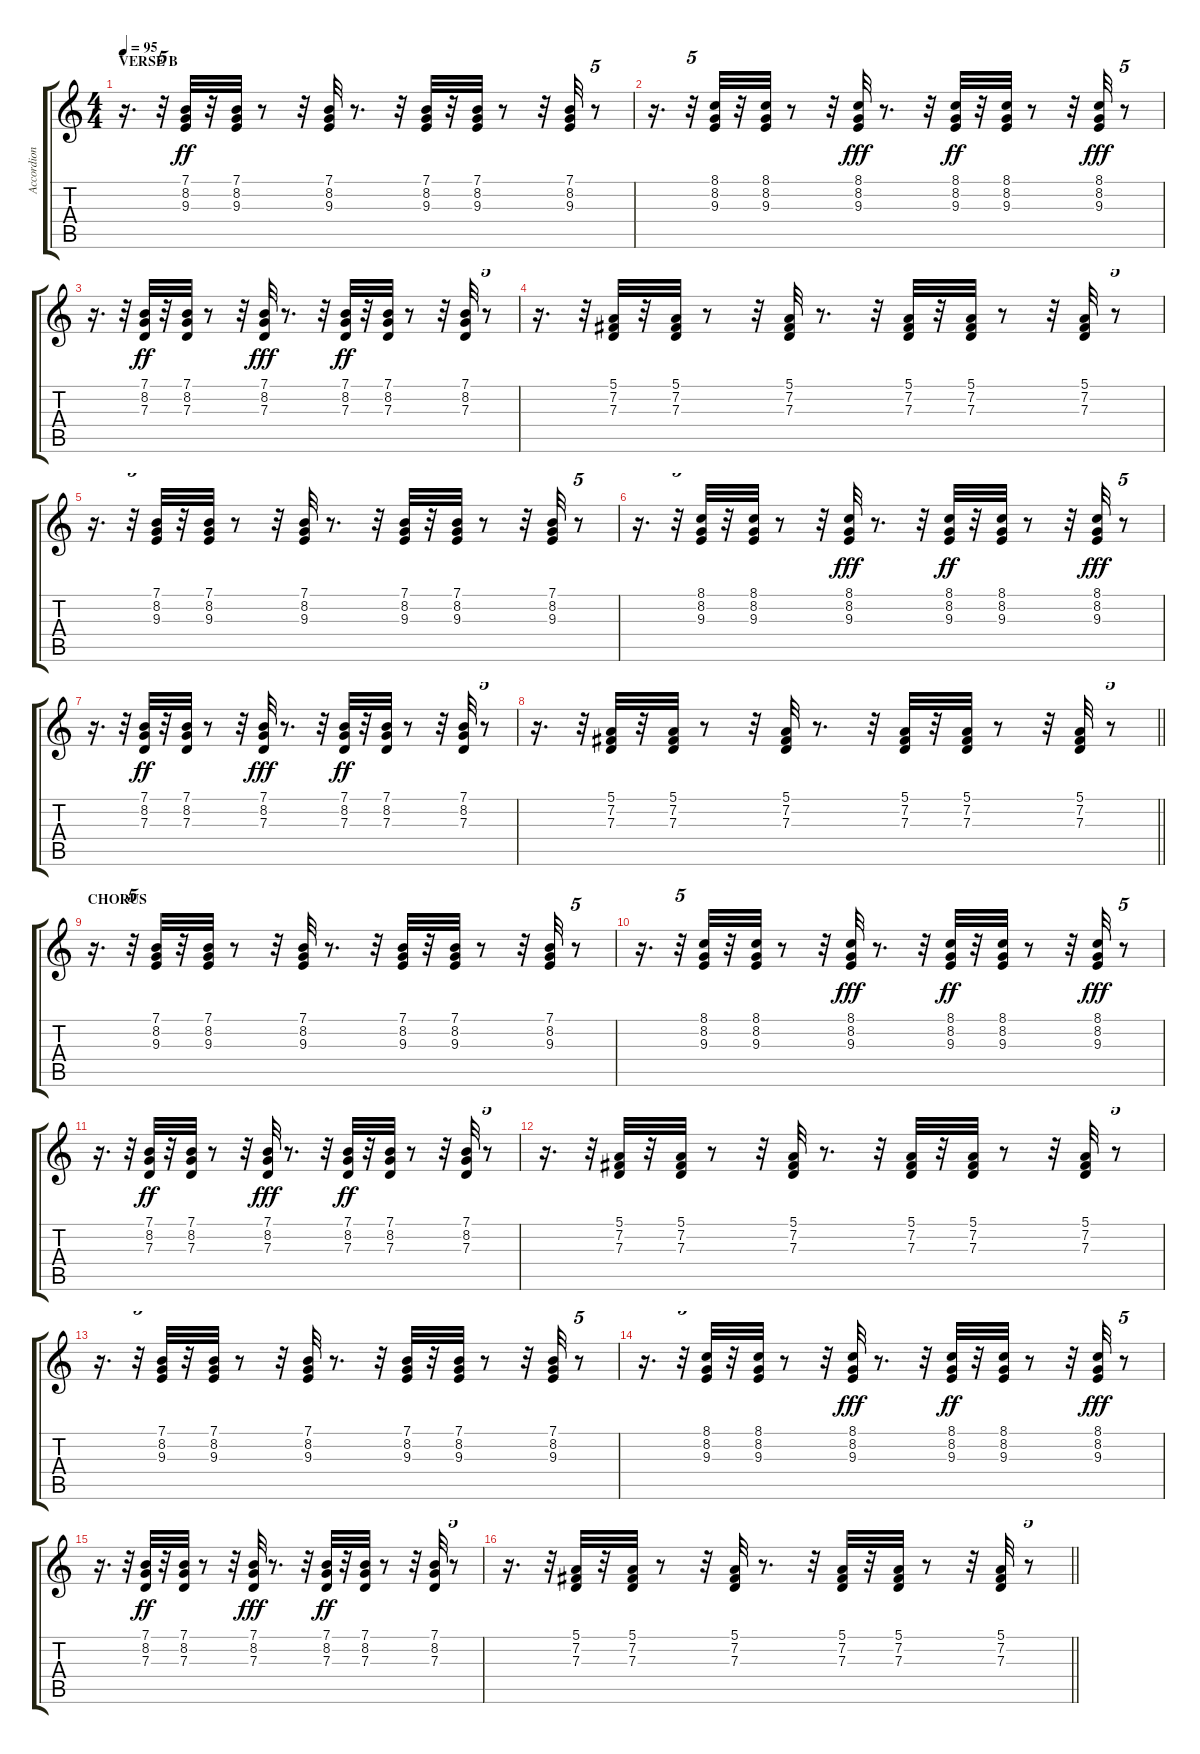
\track ("Accordion" "Accordion") {instrument accordion}
\staff {score tabs}
\tuning (E4 B3 G3 D3 A2 E2) {hide}
\ts (4 4)
\section ("" "VERSE B")
\tempo 95
\clef g2
\ks c
r.16{d dy ff} r.32{tu (5 4)} (7.1 8.2 9.3).32 r.32 (7.1 8.2 9.3).32 r.8 r.32 (7.1 8.2 9.3).32 r.8{d} r.32 (7.1 8.2 9.3).32 r.32 (7.1 8.2 9.3).32 r.8 r.32 (7.1 8.2 9.3).32 r.8{tu (5 4)} |
r.16{d} r.32{tu (5 4)} (8.1 8.2 9.3).32 r.32 (8.1 8.2 9.3).32 r.8 r.32 (8.1 8.2 9.3).32{dy fff} r.8{d} r.32 (8.1 8.2 9.3).32{dy ff} r.32 (8.1 8.2 9.3).32 r.8 r.32 (8.1 8.2 9.3).32{dy fff} r.8{tu (5 4)} |
r.16{d} r.32{tu (5 4)} (7.1 8.2 7.3).32{dy ff} r.32 (7.1 8.2 7.3).32 r.8 r.32 (7.1 8.2 7.3).32{dy fff} r.8{d} r.32 (7.1 8.2 7.3).32{dy ff} r.32 (7.1 8.2 7.3).32 r.8 r.32 (7.1 8.2 7.3).32 r.8{tu (5 4)} |
r.16{d} r.32{tu (5 4)} (5.1 7.2 7.3).32 r.32 (5.1 7.2 7.3).32 r.8 r.32 (5.1 7.2 7.3).32 r.8{d} r.32 (5.1 7.2 7.3).32 r.32 (5.1 7.2 7.3).32 r.8 r.32 (5.1 7.2 7.3).32 r.8{tu (5 4)} |
r.16{d} r.32{tu (5 4)} (7.1 8.2 9.3).32 r.32 (7.1 8.2 9.3).32 r.8 r.32 (7.1 8.2 9.3).32 r.8{d} r.32 (7.1 8.2 9.3).32 r.32 (7.1 8.2 9.3).32 r.8 r.32 (7.1 8.2 9.3).32 r.8{tu (5 4)} |
r.16{d} r.32{tu (5 4)} (8.1 8.2 9.3).32 r.32 (8.1 8.2 9.3).32 r.8 r.32 (8.1 8.2 9.3).32{dy fff} r.8{d} r.32 (8.1 8.2 9.3).32{dy ff} r.32 (8.1 8.2 9.3).32 r.8 r.32 (8.1 8.2 9.3).32{dy fff} r.8{tu (5 4)} |
r.16{d} r.32{tu (5 4)} (7.1 8.2 7.3).32{dy ff} r.32 (7.1 8.2 7.3).32 r.8 r.32 (7.1 8.2 7.3).32{dy fff} r.8{d} r.32 (7.1 8.2 7.3).32{dy ff} r.32 (7.1 8.2 7.3).32 r.8 r.32 (7.1 8.2 7.3).32 r.8{tu (5 4)} |
\barLineRight lightlight
r.16{d} r.32{tu (5 4)} (5.1 7.2 7.3).32 r.32 (5.1 7.2 7.3).32 r.8 r.32 (5.1 7.2 7.3).32 r.8{d} r.32 (5.1 7.2 7.3).32 r.32 (5.1 7.2 7.3).32 r.8 r.32 (5.1 7.2 7.3).32 r.8{tu (5 4)} |
\section ("" "CHORUS")
r.16{d} r.32{tu (5 4)} (7.1 8.2 9.3).32 r.32 (7.1 8.2 9.3).32 r.8 r.32 (7.1 8.2 9.3).32 r.8{d} r.32 (7.1 8.2 9.3).32 r.32 (7.1 8.2 9.3).32 r.8 r.32 (7.1 8.2 9.3).32 r.8{tu (5 4)} |
r.16{d} r.32{tu (5 4)} (8.1 8.2 9.3).32 r.32 (8.1 8.2 9.3).32 r.8 r.32 (8.1 8.2 9.3).32{dy fff} r.8{d} r.32 (8.1 8.2 9.3).32{dy ff} r.32 (8.1 8.2 9.3).32 r.8 r.32 (8.1 8.2 9.3).32{dy fff} r.8{tu (5 4)} |
r.16{d} r.32{tu (5 4)} (7.1 8.2 7.3).32{dy ff} r.32 (7.1 8.2 7.3).32 r.8 r.32 (7.1 8.2 7.3).32{dy fff} r.8{d} r.32 (7.1 8.2 7.3).32{dy ff} r.32 (7.1 8.2 7.3).32 r.8 r.32 (7.1 8.2 7.3).32 r.8{tu (5 4)} |
r.16{d} r.32{tu (5 4)} (5.1 7.2 7.3).32 r.32 (5.1 7.2 7.3).32 r.8 r.32 (5.1 7.2 7.3).32 r.8{d} r.32 (5.1 7.2 7.3).32 r.32 (5.1 7.2 7.3).32 r.8 r.32 (5.1 7.2 7.3).32 r.8{tu (5 4)} |
r.16{d} r.32{tu (5 4)} (7.1 8.2 9.3).32 r.32 (7.1 8.2 9.3).32 r.8 r.32 (7.1 8.2 9.3).32 r.8{d} r.32 (7.1 8.2 9.3).32 r.32 (7.1 8.2 9.3).32 r.8 r.32 (7.1 8.2 9.3).32 r.8{tu (5 4)} |
r.16{d} r.32{tu (5 4)} (8.1 8.2 9.3).32 r.32 (8.1 8.2 9.3).32 r.8 r.32 (8.1 8.2 9.3).32{dy fff} r.8{d} r.32 (8.1 8.2 9.3).32{dy ff} r.32 (8.1 8.2 9.3).32 r.8 r.32 (8.1 8.2 9.3).32{dy fff} r.8{tu (5 4)} |
r.16{d} r.32{tu (5 4)} (7.1 8.2 7.3).32{dy ff} r.32 (7.1 8.2 7.3).32 r.8 r.32 (7.1 8.2 7.3).32{dy fff} r.8{d} r.32 (7.1 8.2 7.3).32{dy ff} r.32 (7.1 8.2 7.3).32 r.8 r.32 (7.1 8.2 7.3).32 r.8{tu (5 4)} |
\barLineRight lightlight
r.16{d} r.32{tu (5 4)} (5.1 7.2 7.3).32 r.32 (5.1 7.2 7.3).32 r.8 r.32 (5.1 7.2 7.3).32 r.8{d} r.32 (5.1 7.2 7.3).32 r.32 (5.1 7.2 7.3).32 r.8 r.32 (5.1 7.2 7.3).32 r.8{tu (5 4)}
